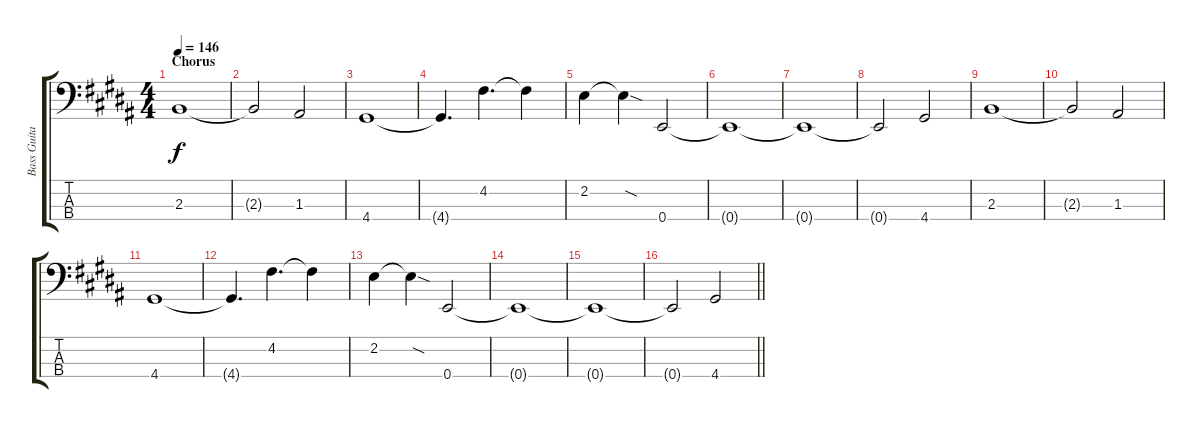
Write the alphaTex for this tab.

\track ("Bass Guitar" "Bass Guita") {instrument electricbassfinger}
\staff {score tabs}
\tuning (G2 D2 A1 E1) {hide}
\ts (4 4)
\section ("" "Chorus")
\tempo 146
\clef f4
\ks b
2.3.1{dy f} |
2.3{t}.2 1.3.2 |
4.4.1 |
4.4{t}.4{d} 4.2.4{d} 4.2{t}.4 |
2.2.4 2.2{sod t}.4 0.4.2 |
0.4{t}.1 |
0.4{t}.1 |
0.4{t}.2 4.4.2 |
2.3.1 |
2.3{t}.2 1.3.2 |
4.4.1 |
4.4{t}.4{d} 4.2.4{d} 4.2{t}.4 |
2.2.4 2.2{sod t}.4 0.4.2 |
0.4{t}.1 |
0.4{t}.1 |
\barLineRight lightlight
0.4{t}.2 4.4.2
